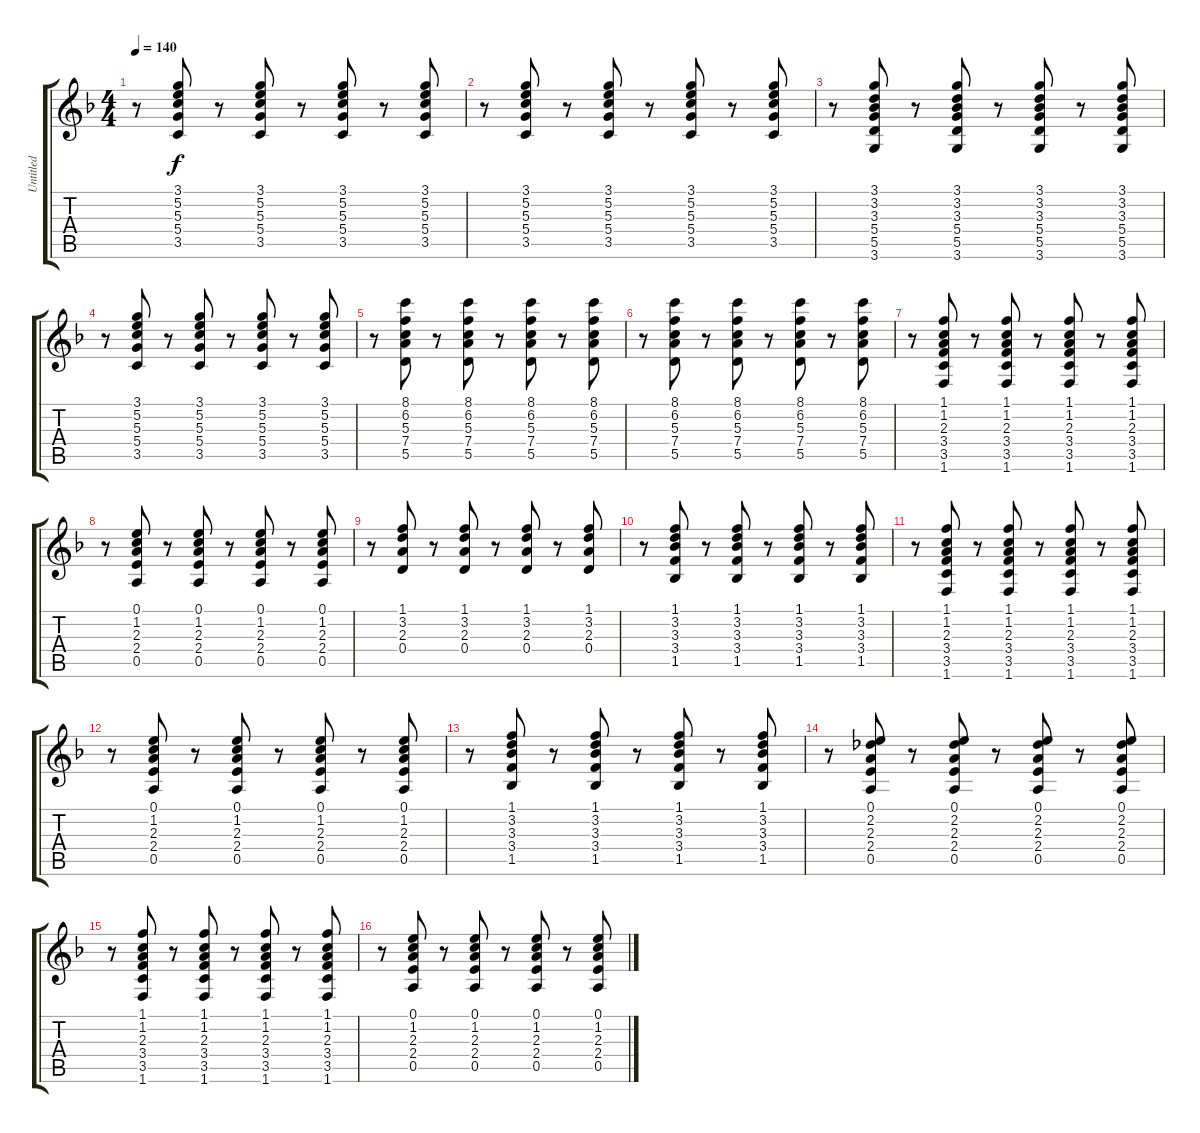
\track ("Untitled" "Untitled") {instrument electricguitarclean}
\staff {score tabs}
\tuning (E4 B3 G3 D3 A2 E2) {hide}
\ts (4 4)
\tempo 140
\clef g2
\ks f
r.8{dy f} (3.1 5.2 5.3 5.4 3.5).8 r.8 (3.1 5.2 5.3 5.4 3.5).8 r.8 (3.1 5.2 5.3 5.4 3.5).8 r.8 (3.1 5.2 5.3 5.4 3.5).8 |
r.8 (3.1 5.2 5.3 5.4 3.5).8 r.8 (3.1 5.2 5.3 5.4 3.5).8 r.8 (3.1 5.2 5.3 5.4 3.5).8 r.8 (3.1 5.2 5.3 5.4 3.5).8 |
r.8 (3.1 3.2 3.3 5.4 5.5 3.6).8 r.8 (3.1 3.2 3.3 5.4 5.5 3.6).8 r.8 (3.1 3.2 3.3 5.4 5.5 3.6).8 r.8 (3.1 3.2 3.3 5.4 5.5 3.6).8 |
r.8 (3.1 5.2 5.3 5.4 3.5).8 r.8 (3.1 5.2 5.3 5.4 3.5).8 r.8 (3.1 5.2 5.3 5.4 3.5).8 r.8 (3.1 5.2 5.3 5.4 3.5).8 |
r.8 (8.1 6.2 5.3 7.4 5.5).8 r.8 (8.1 6.2 5.3 7.4 5.5).8 r.8 (8.1 6.2 5.3 7.4 5.5).8 r.8 (8.1 6.2 5.3 7.4 5.5).8 |
r.8 (8.1 6.2 5.3 7.4 5.5).8 r.8 (8.1 6.2 5.3 7.4 5.5).8 r.8 (8.1 6.2 5.3 7.4 5.5).8 r.8 (8.1 6.2 5.3 7.4 5.5).8 |
r.8 (1.1 1.2 2.3 3.4 3.5 1.6).8 r.8 (1.1 1.2 2.3 3.4 3.5 1.6).8 r.8 (1.1 1.2 2.3 3.4 3.5 1.6).8 r.8 (1.1 1.2 2.3 3.4 3.5 1.6).8 |
r.8 (0.1 1.2 2.3 2.4 0.5).8 r.8 (0.1 1.2 2.3 2.4 0.5).8 r.8 (0.1 1.2 2.3 2.4 0.5).8 r.8 (0.1 1.2 2.3 2.4 0.5).8 |
r.8 (1.1 3.2 2.3 0.4).8 r.8 (1.1 3.2 2.3 0.4).8 r.8 (1.1 3.2 2.3 0.4).8 r.8 (1.1 3.2 2.3 0.4).8 |
r.8 (1.1 3.2 3.3 3.4 1.5).8 r.8 (1.1 3.2 3.3 3.4 1.5).8 r.8 (1.1 3.2 3.3 3.4 1.5).8 r.8 (1.1 3.2 3.3 3.4 1.5).8 |
r.8 (1.1 1.2 2.3 3.4 3.5 1.6).8 r.8 (1.1 1.2 2.3 3.4 3.5 1.6).8 r.8 (1.1 1.2 2.3 3.4 3.5 1.6).8 r.8 (1.1 1.2 2.3 3.4 3.5 1.6).8 |
r.8 (0.1 1.2 2.3 2.4 0.5).8 r.8 (0.1 1.2 2.3 2.4 0.5).8 r.8 (0.1 1.2 2.3 2.4 0.5).8 r.8 (0.1 1.2 2.3 2.4 0.5).8 |
r.8 (1.1 3.2 3.3 3.4 1.5).8 r.8 (1.1 3.2 3.3 3.4 1.5).8 r.8 (1.1 3.2 3.3 3.4 1.5).8 r.8 (1.1 3.2 3.3 3.4 1.5).8 |
r.8 (0.1 2.2 2.3 2.4 0.5).8 r.8 (0.1 2.2 2.3 2.4 0.5).8 r.8 (0.1 2.2 2.3 2.4 0.5).8 r.8 (0.1 2.2 2.3 2.4 0.5).8 |
r.8 (1.1 1.2 2.3 3.4 3.5 1.6).8 r.8 (1.1 1.2 2.3 3.4 3.5 1.6).8 r.8 (1.1 1.2 2.3 3.4 3.5 1.6).8 r.8 (1.1 1.2 2.3 3.4 3.5 1.6).8 |
r.8 (0.1 1.2 2.3 2.4 0.5).8 r.8 (0.1 1.2 2.3 2.4 0.5).8 r.8 (0.1 1.2 2.3 2.4 0.5).8 r.8 (0.1 1.2 2.3 2.4 0.5).8
